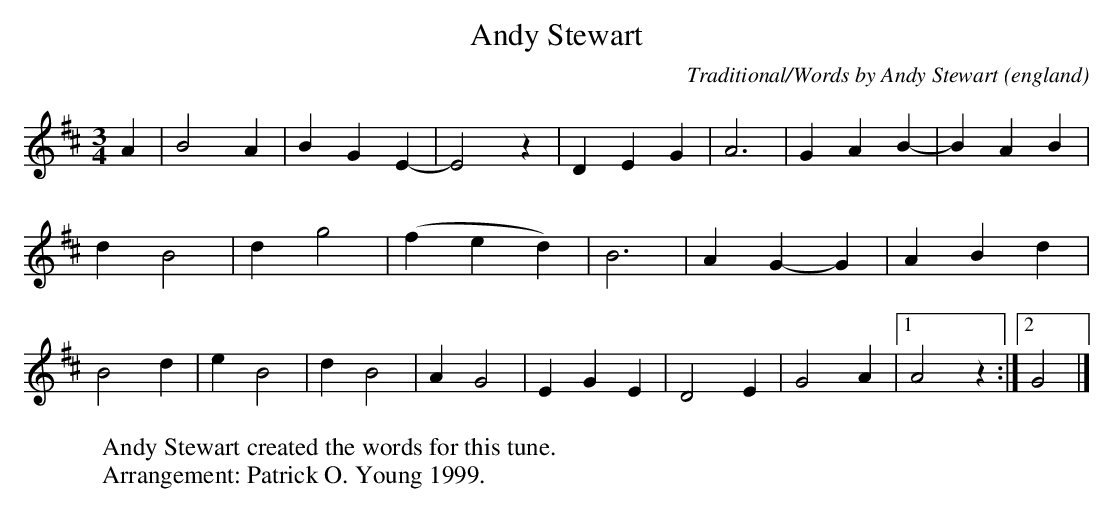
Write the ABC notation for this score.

X:1
T:Andy Stewart
O:england
M:3/4
L:1/4
C:Traditional/Words by Andy Stewart
K:D
A | B2 A | B  G E-|-E2  z | D E G | A3 | G A B-|-B A B |
d B2 | d g2 | (fed) | B3 |  A G-G | A B d |
B2 d | e B2 | d B2 | A G2 | E G E | D2 E | G2 A |1 A2  z :|2 G2  |]
W:Andy Stewart created the words for this tune.
W:Arrangement: Patrick O. Young 1999.
